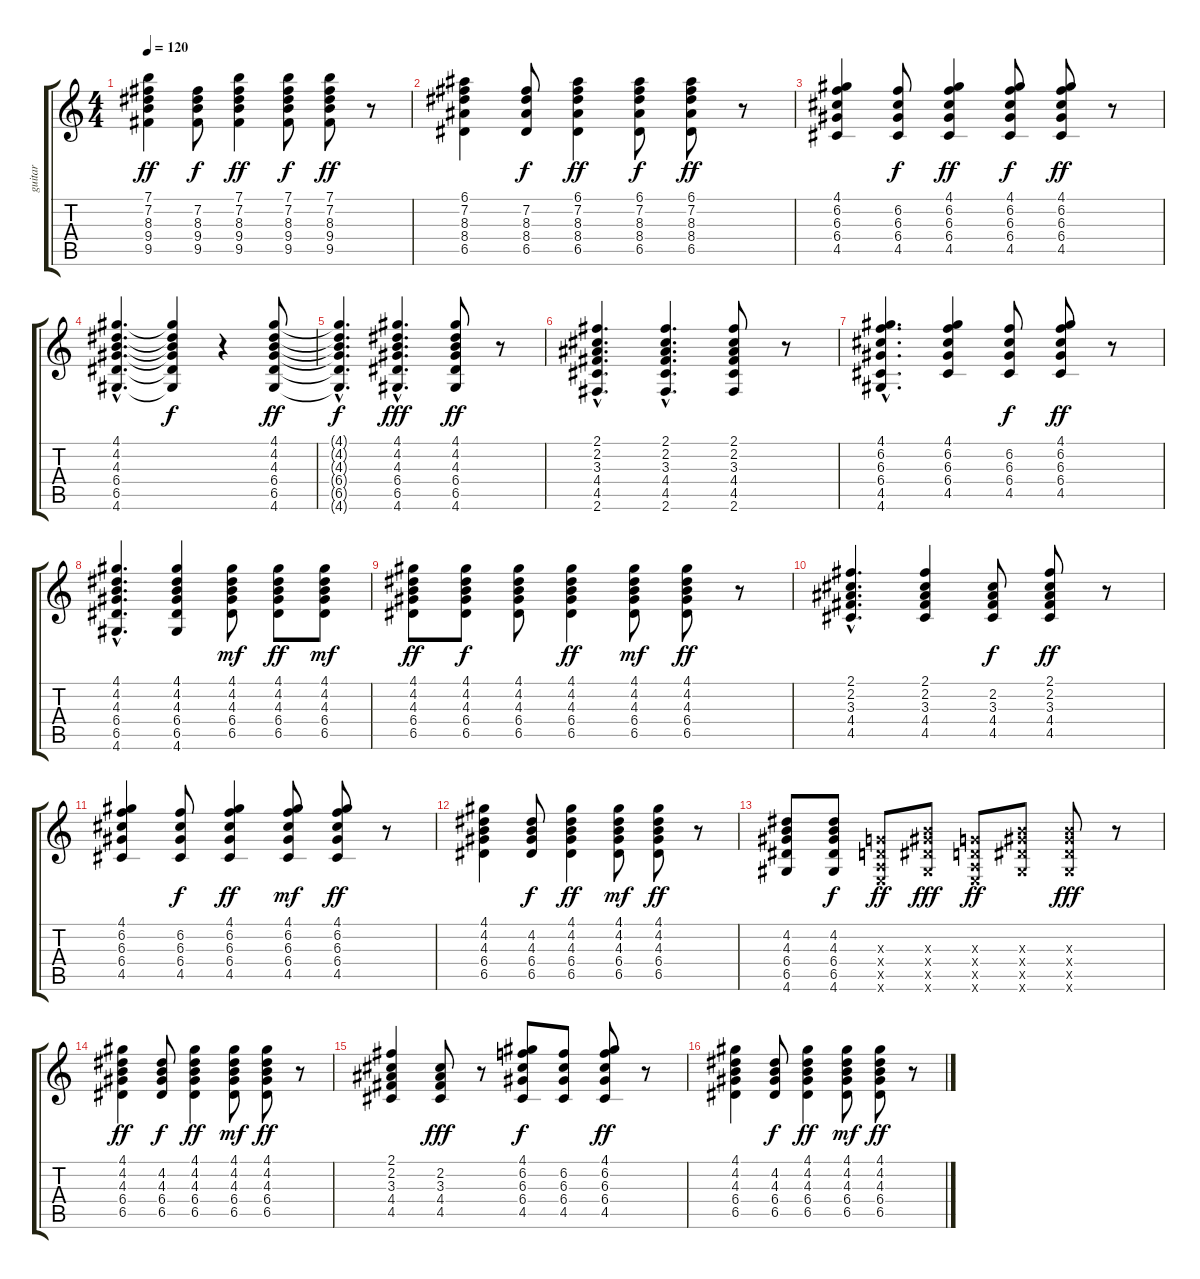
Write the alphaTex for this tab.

\track ("guitar" "guitar") {instrument acousticguitarsteel}
\staff {score tabs}
\tuning (E4 B3 G3 D3 A2 E2) {hide}
\ts (4 4)
\tempo 120
\clef g2
\ks c
(7.1 7.2 8.3 9.4 9.5).4{dy ff} (7.2 8.3 9.4 9.5).8{dy f} (7.1 7.2 8.3 9.4 9.5).4{dy ff} (7.1 7.2 8.3 9.4 9.5).8{dy f} (7.1 7.2 8.3 9.4 9.5).8{dy ff} r.8 |
(6.1 7.2 8.3 8.4 6.5).4 (7.2 8.3 8.4 6.5).8{dy f} (6.1 7.2 8.3 8.4 6.5).4{dy ff} (6.1 7.2 8.3 8.4 6.5).8{dy f} (6.1 7.2 8.3 8.4 6.5).8{dy ff} r.8 |
(4.1 6.2 6.3 6.4 4.5).4 (6.2 6.3 6.4 4.5).8{dy f} (4.1 6.2 6.3 6.4 4.5).4{dy ff} (4.1 6.2 6.3 6.4 4.5).8{dy f} (4.1 6.2 6.3 6.4 4.5).8{dy ff} r.8 |
(4.1{hac} 4.2{hac} 4.3{hac} 6.4{hac} 6.5{hac} 4.6{hac}).4{d} (4.1{t} 4.2{t} 4.3{t} 6.4{t} 6.5{t} 4.6{t}).4{dy f} r.4 (4.1 4.2 4.3 6.4 6.5 4.6).8{dy ff} |
(4.1{hac t} 4.2{hac t} 4.3{hac t} 6.4{hac t} 6.5{hac t} 4.6{hac t}).4{d dy f} (4.1{hac} 4.2{hac} 4.3{hac} 6.4{hac} 6.5{hac} 4.6{hac}).4{d dy fff} (4.1 4.2 4.3 6.4 6.5 4.6).8{dy ff} r.8 |
(2.1{hac} 2.2{hac} 3.3{hac} 4.4{hac} 4.5{hac} 2.6{hac}).4{d} (2.1{hac} 2.2{hac} 3.3{hac} 4.4{hac} 4.5{hac} 2.6{hac}).4{d} (2.1 2.2 3.3 4.4 4.5 2.6).8 r.8 |
(4.1{hac} 6.2{hac} 6.3{hac} 6.4{hac} 4.5{hac} 4.6{hac}).4{d} (4.1 6.2 6.3 6.4 4.5).4 (6.2 6.3 6.4 4.5).8{dy f} (4.1 6.2 6.3 6.4 4.5).8{dy ff} r.8 |
(4.1{hac} 4.2{hac} 4.3{hac} 6.4{hac} 6.5{hac} 4.6{hac}).4{d} (4.1 4.2 4.3 6.4 6.5 4.6).4 (4.1 4.2 4.3 6.4 6.5).8{dy mf} (4.1 4.2 4.3 6.4 6.5).8{dy ff} (4.1 4.2 4.3 6.4 6.5).8{dy mf} |
(4.1 4.2 4.3 6.4 6.5).8{dy ff} (4.1 4.2 4.3 6.4 6.5).8{dy f} (4.1 4.2 4.3 6.4 6.5).8 (4.1 4.2 4.3 6.4 6.5).4{dy ff} (4.1 4.2 4.3 6.4 6.5).8{dy mf} (4.1 4.2 4.3 6.4 6.5).8{dy ff} r.8 |
(2.1{hac} 2.2{hac} 3.3{hac} 4.4{hac} 4.5{hac}).4{d} (2.1 2.2 3.3 4.4 4.5).4 (2.2 3.3 4.4 4.5).8{dy f} (2.1 2.2 3.3 4.4 4.5).8{dy ff} r.8 |
(4.1 6.2 6.3 6.4 4.5).4 (6.2 6.3 6.4 4.5).8{dy f} (4.1 6.2 6.3 6.4 4.5).4{dy ff} (4.1 6.2 6.3 6.4 4.5).8{dy mf} (4.1 6.2 6.3 6.4 4.5).8{dy ff} r.8 |
(4.1 4.2 4.3 6.4 6.5).4 (4.2 4.3 6.4 6.5).8{dy f} (4.1 4.2 4.3 6.4 6.5).4{dy ff} (4.1 4.2 4.3 6.4 6.5).8{dy mf} (4.1 4.2 4.3 6.4 6.5).8{dy ff} r.8 |
(4.2 4.3 6.4 6.5 4.6).8 (4.2 4.3 6.4 6.5 4.6).8{dy f} (0.3{x} 0.4{x} 0.5{x} 0.6{x}).8{dy ff volume 12} (4.3{x} 6.4{x} 6.5{x} 4.6{x}).8{dy fff} (0.3{x} 0.4{x} 0.5{x} 0.6{x}).8{dy ff} (4.3{x} 6.4{x} 6.5{x} 4.6{x}).8 (4.3{x} 6.4{x} 6.5{x} 4.6{x}).8{dy fff} r.8 |
(4.1 4.2 4.3 6.4 6.5).4{dy ff volume 9} (4.2 4.3 6.4 6.5).8{dy f} (4.1 4.2 4.3 6.4 6.5).4{dy ff} (4.1 4.2 4.3 6.4 6.5).8{dy mf} (4.1 4.2 4.3 6.4 6.5).8{dy ff} r.8 |
(2.1 2.2 3.3 4.4 4.5).4 (2.2 3.3 4.4 4.5).8{dy fff} r.8 (4.1 6.2 6.3 6.4 4.5).8{dy f} (6.2 6.3 6.4 4.5).8 (4.1 6.2 6.3 6.4 4.5).8{dy ff} r.8 |
(4.1 4.2 4.3 6.4 6.5).4 (4.2 4.3 6.4 6.5).8{dy f} (4.1 4.2 4.3 6.4 6.5).4{dy ff} (4.1 4.2 4.3 6.4 6.5).8{dy mf} (4.1 4.2 4.3 6.4 6.5).8{dy ff} r.8
